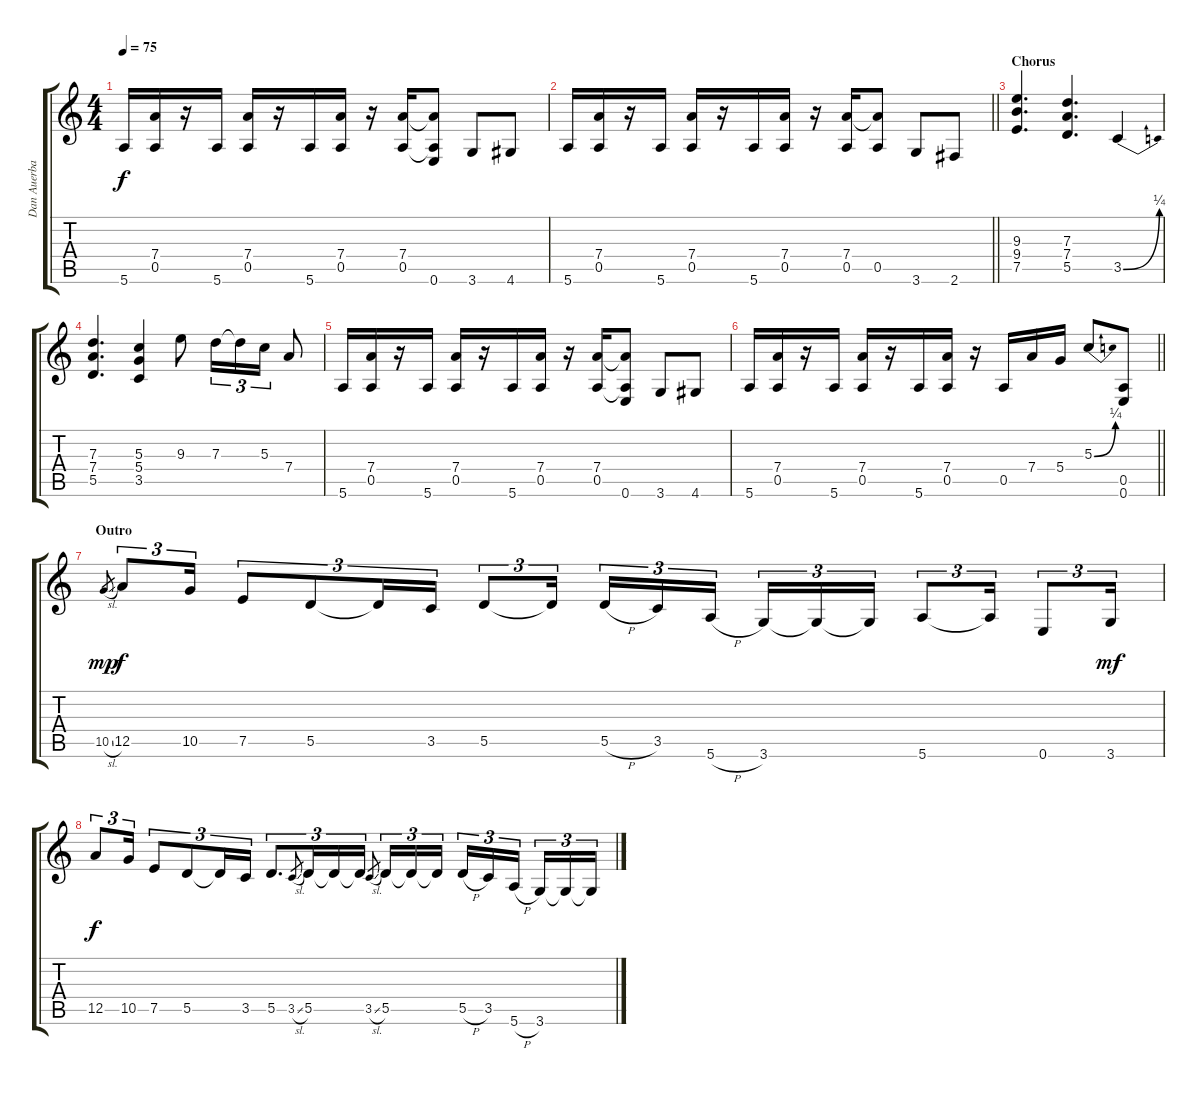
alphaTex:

\track ("Dan Auerbach  - Guitar I" "Dan Auerba") {instrument overdrivenguitar}
\staff {score tabs}
\tuning (E4 B3 G3 D3 A2 E2) {hide}
\ts (4 4)
\tempo 75
\clef g2
\ks c
5.6.16{dy f} (7.4 0.5).16 r.16 5.6.16 (7.4 0.5).16 r.16 5.6.16 (7.4 0.5).16 r.16 (7.4 0.5).16 (7.4{t} 0.5{t} 0.6).8 3.6.8 4.6.8 |
\barLineRight lightlight
5.6.16 (7.4 0.5).16 r.16 5.6.16 (7.4 0.5).16 r.16 5.6.16 (7.4 0.5).16 r.16 (7.4 0.5).16 (7.4{t} 0.5).8 3.6.8 2.6.8 |
\section ("" "Chorus")
(9.3 9.4 7.5).4{d} (7.3 7.4 5.5).4{d} 3.5{be (bend 0 0 60 1)}.4 |
(7.3 7.4 5.5).4{d} (5.3 5.4 3.5).4 9.3.8 7.3.16{tu (3 2)} 7.3{t}.16{tu (3 2)} 5.3.16{tu (3 2)} 7.4.8 |
5.6.16 (7.4 0.5).16 r.16 5.6.16 (7.4 0.5).16 r.16 5.6.16 (7.4 0.5).16 r.16 (7.4 0.5).16 (7.4{t} 0.5{t} 0.6).8 3.6.8 4.6.8 |
\barLineRight lightlight
5.6.16 (7.4 0.5).16 r.16 5.6.16 (7.4 0.5).16 r.16 5.6.16 (7.4 0.5).16 r.16 0.5.16 7.4.16 5.4.16 5.3{be (bend 0 0 60 1)}.8 (0.5 0.6).8 |
\section ("" "Outro")
10.5{sl}.8{gr dy mp} 12.5.8{tu (3 2) dy f} 10.5.16{tu (3 2)} 7.5.8{tu (3 2)} 5.5.8{tu (3 2)} 5.5{t}.16{tu (3 2)} 3.5.16{tu (3 2)} 5.5.8{tu (3 2)} 5.5{t}.16{tu (3 2)} 5.5{h}.16{tu (3 2)} 3.5.16{tu (3 2)} 5.6{h}.16{tu (3 2) beam splitsecondary} 3.6.16{tu (3 2)} 3.6{t}.16{tu (3 2)} 3.6{t}.16{tu (3 2)} 5.6.8{tu (3 2)} 5.6{t}.16{tu (3 2)} 0.6.8{tu (3 2)} 3.6.16{tu (3 2) dy mf} |
12.5.8{tu (3 2) dy f} 10.5.16{tu (3 2)} 7.5.8{tu (3 2)} 5.5.8{tu (3 2)} 5.5{t}.16{tu (3 2)} 3.5.16{tu (3 2)} 5.5.8{d tu (3 2)} 3.5{sl}.8{gr} 5.5.16{tu (3 2)} 5.5{t}.16{tu (3 2)} 5.5{t}.16{tu (3 2)} 3.5{sl}.8{gr beam splitsecondary} 5.5.16{tu (3 2)} 5.5{t}.16{tu (3 2)} 5.5{t}.16{tu (3 2)} 5.5{h}.16{tu (3 2)} 3.5.16{tu (3 2)} 5.6{h}.16{tu (3 2) beam splitsecondary} 3.6.16{tu (3 2)} 3.6{t}.16{tu (3 2)} 3.6{t}.16{tu (3 2)}
